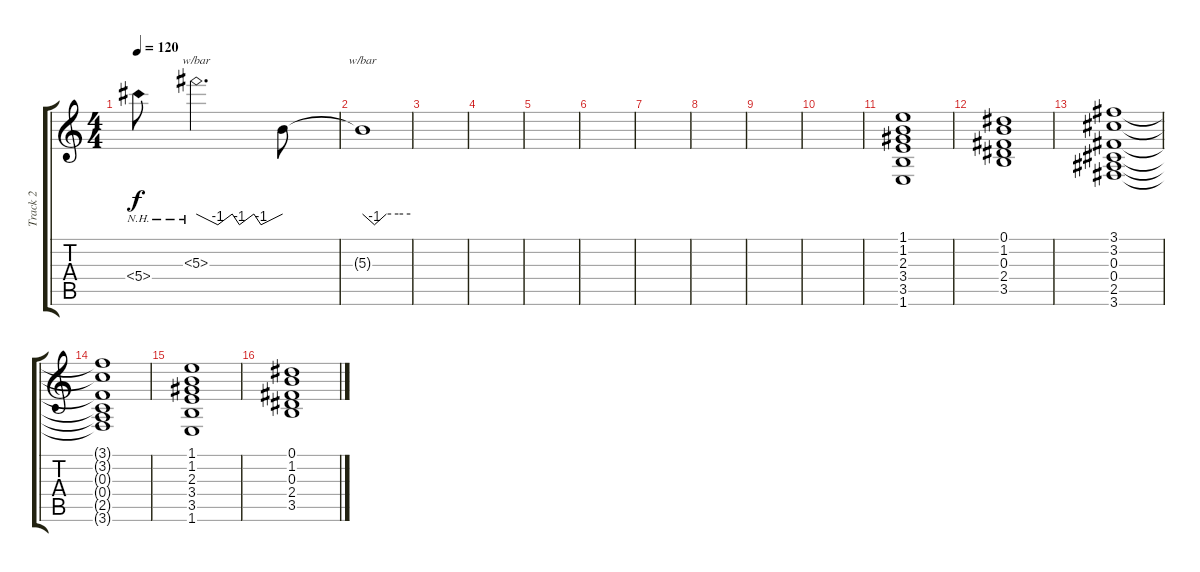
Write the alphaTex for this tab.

\track ("Track 2" "Track 2") {instrument distortionguitar}
\staff {score tabs}
\tuning (Eb4 Bb3 Gb3 Db3 Ab2 Eb2) {hide}
\ts (4 4)
\tempo 120
\clef g2
\ks c
5.4{nh}.8{dy f} 5.3{nh}.2{d tbe (custom default 0 0 15 -4 25 0 30 -4 40 0 45 -4 60 0)} 5.3{t}.8 |
5.3{t}.1{tbe (custom default 0 0 15 -4 30 0 45 0 60 0)} |
|
|
|
|
|
|
|
|
(1.1 1.2 2.3 3.4 3.5 1.6).1 |
(0.1 1.2 0.3 2.4 3.5).1 |
(3.1 3.2 0.3 0.4 2.5 3.6).1 |
(3.1{t} 3.2{t} 0.3{t} 0.4{t} 2.5{t} 3.6{t}).1 |
(1.1 1.2 2.3 3.4 3.5 1.6).1 |
(0.1 1.2 0.3 2.4 3.5).1
